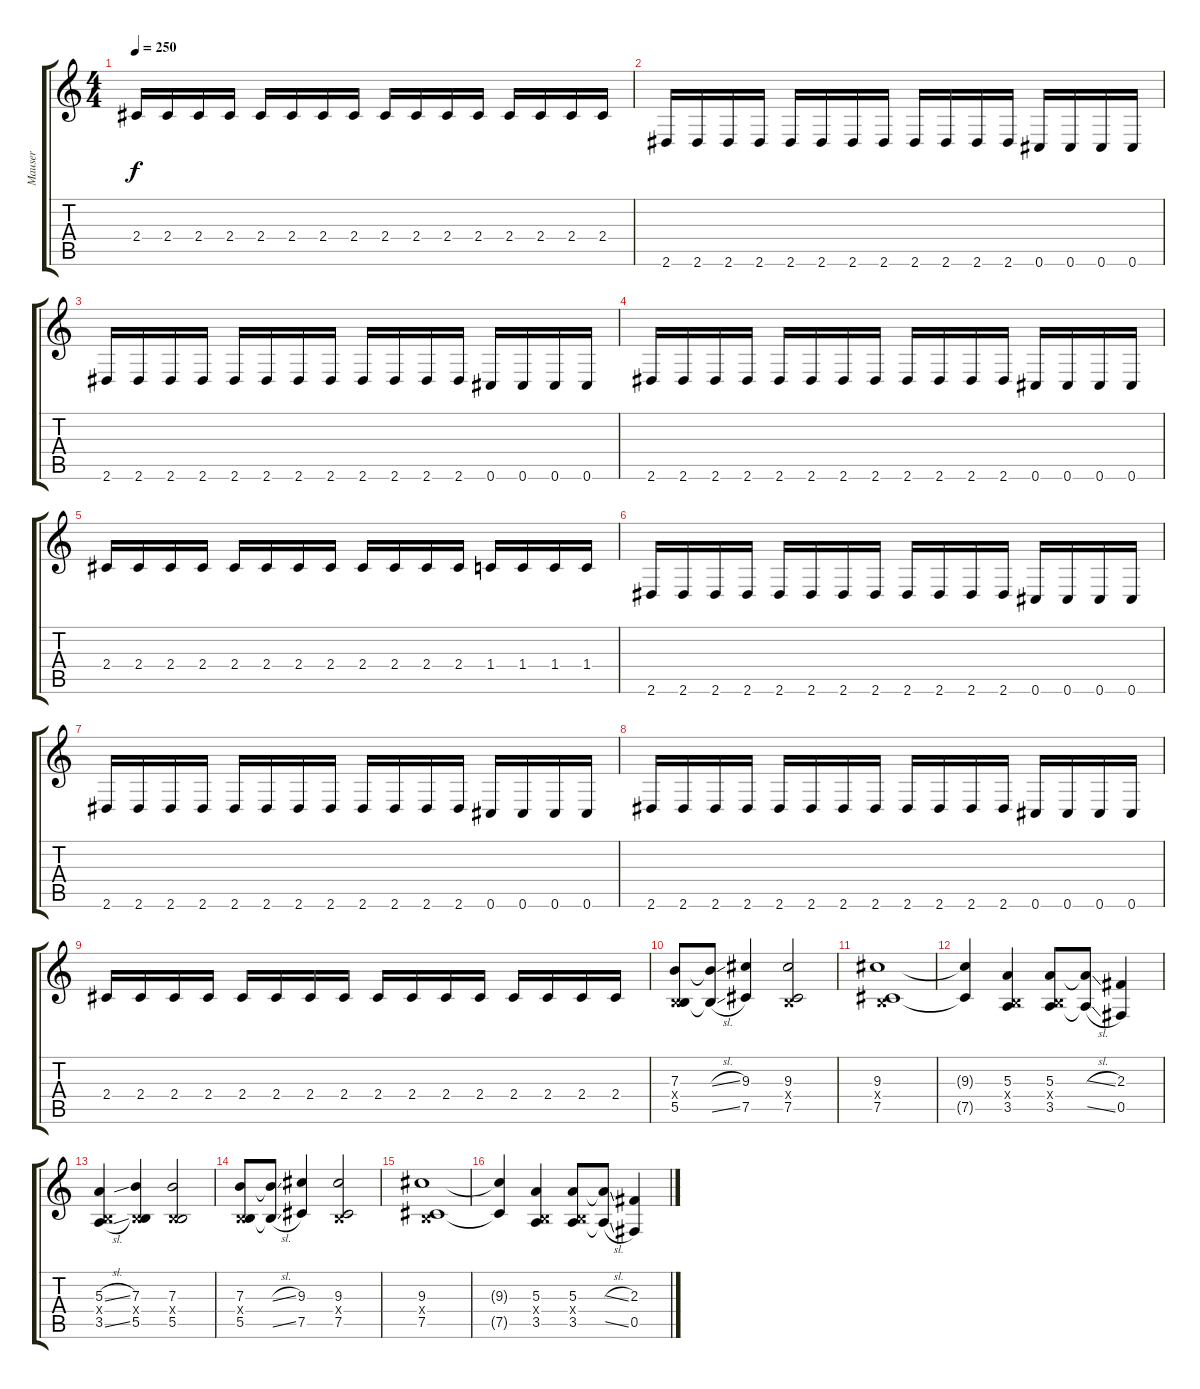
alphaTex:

\track ("Mauser" "Mauser") {instrument distortionguitar}
\staff {score tabs}
\tuning (Db4 Ab3 E3 B2 Gb2 Db2) {hide}
\ts (4 4)
\tempo 250
\clef g2
\ks c
2.4.16{dy f} 2.4.16 2.4.16 2.4.16 2.4.16 2.4.16 2.4.16 2.4.16 2.4.16 2.4.16 2.4.16 2.4.16 2.4.16 2.4.16 2.4.16 2.4.16 |
2.6.16 2.6.16 2.6.16 2.6.16 2.6.16 2.6.16 2.6.16 2.6.16 2.6.16 2.6.16 2.6.16 2.6.16 0.6.16 0.6.16 0.6.16 0.6.16 |
2.6.16 2.6.16 2.6.16 2.6.16 2.6.16 2.6.16 2.6.16 2.6.16 2.6.16 2.6.16 2.6.16 2.6.16 0.6.16 0.6.16 0.6.16 0.6.16 |
2.6.16 2.6.16 2.6.16 2.6.16 2.6.16 2.6.16 2.6.16 2.6.16 2.6.16 2.6.16 2.6.16 2.6.16 0.6.16 0.6.16 0.6.16 0.6.16 |
2.4.16 2.4.16 2.4.16 2.4.16 2.4.16 2.4.16 2.4.16 2.4.16 2.4.16 2.4.16 2.4.16 2.4.16 1.4.16 1.4.16 1.4.16 1.4.16 |
2.6.16 2.6.16 2.6.16 2.6.16 2.6.16 2.6.16 2.6.16 2.6.16 2.6.16 2.6.16 2.6.16 2.6.16 0.6.16 0.6.16 0.6.16 0.6.16 |
2.6.16 2.6.16 2.6.16 2.6.16 2.6.16 2.6.16 2.6.16 2.6.16 2.6.16 2.6.16 2.6.16 2.6.16 0.6.16 0.6.16 0.6.16 0.6.16 |
2.6.16 2.6.16 2.6.16 2.6.16 2.6.16 2.6.16 2.6.16 2.6.16 2.6.16 2.6.16 2.6.16 2.6.16 0.6.16 0.6.16 0.6.16 0.6.16 |
2.4.16 2.4.16 2.4.16 2.4.16 2.4.16 2.4.16 2.4.16 2.4.16 2.4.16 2.4.16 2.4.16 2.4.16 2.4.16 2.4.16 2.4.16 2.4.16 |
(7.3 0.4{x} 5.5).8 (7.3{sl t} 5.5{sl t}).8 (9.3 7.5).4 (9.3 0.4{x} 7.5).2 |
(9.3 0.4{x} 7.5).1 |
(9.3{t} 7.5{t}).4 (5.3 0.4{x} 3.5).4 (5.3 0.4{x} 3.5).8 (5.3{sl t} 3.5{sl t}).8 (2.3 0.5).4 |
(5.3{sl} 0.4{x} 3.5{sl}).4 (7.3 0.4{x} 5.5).4 (7.3 0.4{x} 5.5).2 |
(7.3 0.4{x} 5.5).8 (7.3{sl t} 5.5{sl t}).8 (9.3 7.5).4 (9.3 0.4{x} 7.5).2 |
(9.3 0.4{x} 7.5).1 |
(9.3{t} 7.5{t}).4 (5.3 0.4{x} 3.5).4 (5.3 0.4{x} 3.5).8 (5.3{sl t} 3.5{sl t}).8 (2.3 0.5).4
